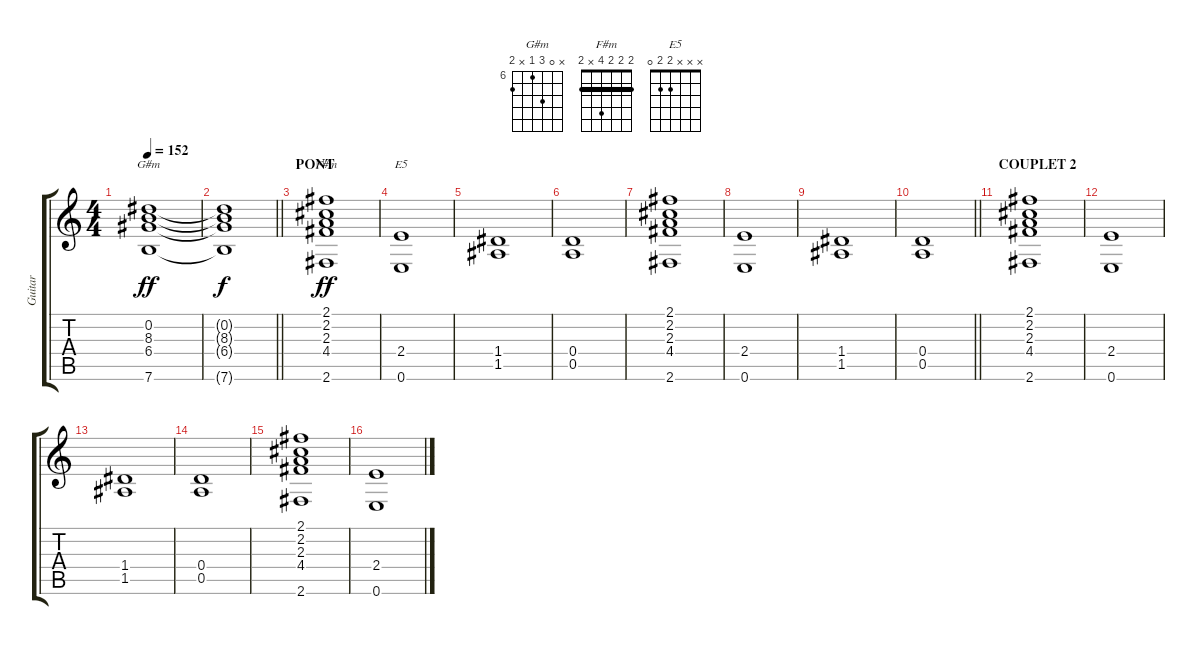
\track ("Guitar" "Guitar") {instrument electricguitarclean}
\staff {score tabs}
\tuning (E4 B3 G3 D3 A2 E2) {hide}
\chord ("G#m" x 0 8 6 x 7) {firstfret 6}
\chord ("F#m" 2 2 2 4 x 2) {barre 2}
\chord ("E5" x x x 2 2 0)
\ts (4 4)
\tempo 152
\clef g2
\ks c
(0.2 8.3 6.4 7.6).1{ch "G#m" dy ff} |
\barLineRight lightlight
(0.2{t} 8.3{t} 6.4{t} 7.6{t}).1{dy f} |
\section ("" "PONT")
(2.1 2.2 2.3 4.4 2.6).1{ch "F#m" dy ff} |
(2.4 0.6).1{ch "E5"} |
(1.4 1.5).1 |
(0.4 0.5).1 |
(2.1 2.2 2.3 4.4 2.6).1 |
(2.4 0.6).1 |
(1.4 1.5).1 |
\barLineRight lightlight
(0.4 0.5).1 |
\section ("" "COUPLET 2")
(2.1 2.2 2.3 4.4 2.6).1 |
(2.4 0.6).1 |
(1.4 1.5).1 |
(0.4 0.5).1 |
(2.1 2.2 2.3 4.4 2.6).1 |
(2.4 0.6).1
